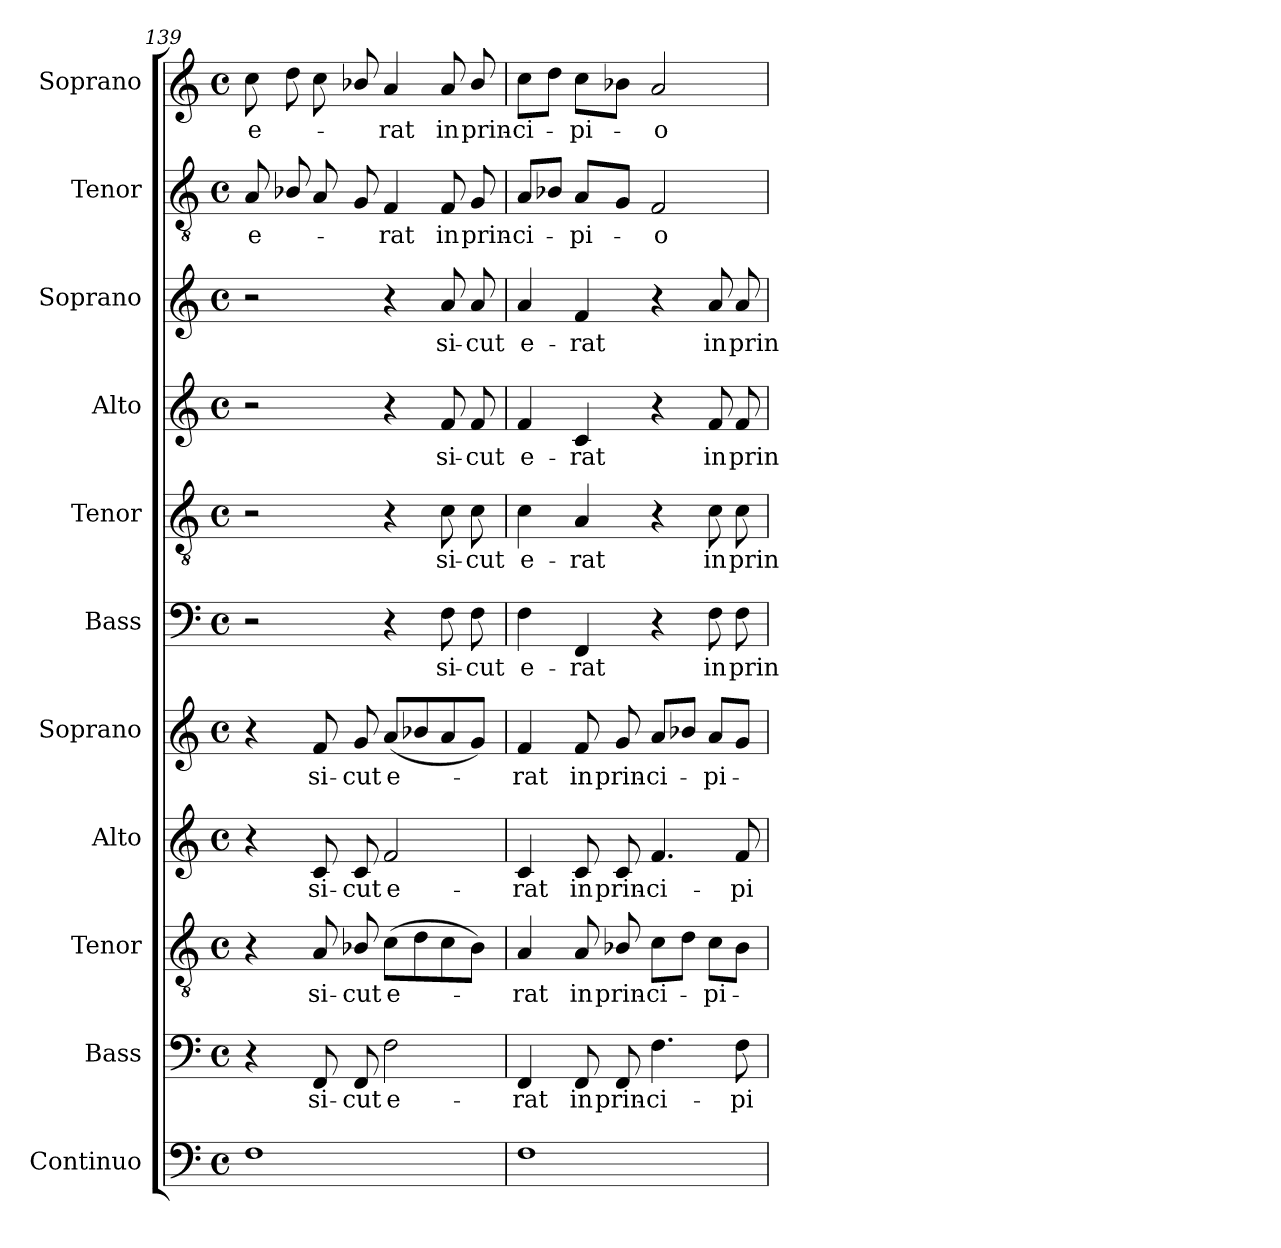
**kern	**kern	**text	**kern	**text	**kern	**text	**kern	**text	**kern	**text	**kern	**text	**kern	**text	**kern	**text	**kern	**text	**kern	**text
*part11	*part10	*part10	*part9	*part9	*part8	*part8	*part7	*part7	*part6	*part6	*part5	*part5	*part4	*part4	*part3	*part3	*part2	*part2	*part1	*part1
*staff11	*staff10	*staff10	*staff9	*staff9	*staff8	*staff8	*staff7	*staff7	*staff6	*staff6	*staff5	*staff5	*staff4	*staff4	*staff3	*staff3	*staff2	*staff2	*staff1	*staff1
*I"Continuo	*I"Bass	*	*I"Tenor	*	*I"Alto	*	*I"Soprano	*	*I"Bass	*	*I"Tenor	*	*I"Alto	*	*I"Soprano	*	*I"Tenor	*	*I"Soprano	*
*I'Cont.	*I'B.	*	*I'T.	*	*I'A.	*	*I'S.	*	*I'B.	*	*I'T.	*	*I'A.	*	*I'S.	*	*I'T.	*	*I'S.	*
*clefF4	*clefF4	*	*clefGv2	*	*clefG2	*	*clefG2	*	*clefF4	*	*clefGv2	*	*clefG2	*	*clefG2	*	*clefGv2	*	*clefG2	*
*	*	*	*ITrd7c12	*	*	*	*	*	*	*	*ITrd7c12	*	*	*	*	*	*ITrd7c12	*	*	*
*k[]	*k[]	*	*k[]	*	*k[]	*	*k[]	*	*k[]	*	*k[]	*	*k[]	*	*k[]	*	*k[]	*	*k[]	*
*C:	*C:	*	*C:	*	*C:	*	*C:	*	*C:	*	*C:	*	*C:	*	*C:	*	*C:	*	*C:	*
*M4/4	*M4/4	*	*M4/4	*	*M4/4	*	*M4/4	*	*M4/4	*	*M4/4	*	*M4/4	*	*M4/4	*	*M4/4	*	*M4/4	*
*met(c)	*met(c)	*	*met(c)	*	*met(c)	*	*met(c)	*	*met(c)	*	*met(c)	*	*met(c)	*	*met(c)	*	*met(c)	*	*met(c)	*
=139	=139	=139	=139	=139	=139	=139	=139	=139	=139	=139	=139	=139	=139	=139	=139	=139	=139	=139	=139	=139
!	!	!	!	!	!	!	!	!	!	!	!	!	!	!	!	!	!	!LO:LY:b:color=#000000	!	!
!	!	!	!	!	!	!	!	!	!	!	!	!	!	!	!	!	!	!	!	!LO:LY:b:color=#000000
1Fi	4r	.	4r	.	4r	.	4r	.	2r	.	2r	.	2r	.	2r	.	8AAi/	e-	8cci\	e-
.	.	.	.	.	.	.	.	.	.	.	.	.	.	.	.	.	8BB-Xi/	.	8ddi\	.
!	!	!LO:LY:b:color=#000000	!	!	!	!	!	!	!	!	!	!	!	!	!	!	!	!	!	!
!	!	!	!	!LO:LY:b:color=#000000	!	!	!	!	!	!	!	!	!	!	!	!	!	!	!	!
!	!	!	!	!	!	!LO:LY:b:color=#000000	!	!	!	!	!	!	!	!	!	!	!	!	!	!
!	!	!	!	!	!	!	!	!LO:LY:b:color=#000000	!	!	!	!	!	!	!	!	!	!	!	!
.	8FFi/	si-	8AAi/	si-	8ci/	si-	8fi/	si-	.	.	.	.	.	.	.	.	8AAi/	.	8cci\	.
!	!	!LO:LY:b:color=#000000	!	!	!	!	!	!	!	!	!	!	!	!	!	!	!	!	!	!
!	!	!	!	!LO:LY:b:color=#000000	!	!	!	!	!	!	!	!	!	!	!	!	!	!	!	!
!	!	!	!	!	!	!LO:LY:b:color=#000000	!	!	!	!	!	!	!	!	!	!	!	!	!	!
!	!	!	!	!	!	!	!	!LO:LY:b:color=#000000	!	!	!	!	!	!	!	!	!	!	!	!
.	8FFi/	-cut	8BB-i/	-cut	8ci/	-cut	8gi/	-cut	.	.	.	.	.	.	.	.	8GGi/	.	8b-i/	.
!	!	!LO:LY:b:color=#000000	!	!	!	!	!	!	!	!	!	!	!	!	!	!	!	!	!	!
!	!	!	!	!LO:LY:b:color=#000000	!	!	!	!	!	!	!	!	!	!	!	!	!	!	!	!
!	!	!	!	!	!	!LO:LY:b:color=#000000	!	!	!	!	!	!	!	!	!	!	!	!	!	!
!	!	!	!	!	!	!	!	!LO:LY:b:color=#000000	!	!	!	!	!	!	!	!	!	!	!	!
!	!	!	!	!	!	!	!	!	!	!	!	!	!	!	!	!	!	!LO:LY:b:color=#000000	!	!
!	!	!	!	!	!	!	!	!	!	!	!	!	!	!	!	!	!	!	!	!LO:LY:b:color=#000000
.	2Fi\	e-	(8Ci\L	e-	2fi/	e-	(8ai/L	e-	4r	.	4r	.	4r	.	4r	.	4FFi/	-rat	4ai/	-rat
.	.	.	8Di\	.	.	.	8b-Xi/	.	.	.	.	.	.	.	.	.	.	.	.	.
!	!	!	!	!	!	!	!	!	!	!LO:LY:b:color=#000000	!	!	!	!	!	!	!	!	!	!
!	!	!	!	!	!	!	!	!	!	!	!	!LO:LY:b:color=#000000	!	!	!	!	!	!	!	!
!	!	!	!	!	!	!	!	!	!	!	!	!	!	!LO:LY:b:color=#000000	!	!	!	!	!	!
!	!	!	!	!	!	!	!	!	!	!	!	!	!	!	!	!LO:LY:b:color=#000000	!	!	!	!
!	!	!	!	!	!	!	!	!	!	!	!	!	!	!	!	!	!	!LO:LY:b:color=#000000	!	!
!	!	!	!	!	!	!	!	!	!	!	!	!	!	!	!	!	!	!	!	!LO:LY:b:color=#000000
.	.	.	8Ci\	.	.	.	8ai/	.	8Fi\	si-	8Ci\	si-	8fi/	si-	8ai/	si-	8FFi/	in	8ai/	in
!	!	!	!	!	!	!	!	!	!	!LO:LY:b:color=#000000	!	!	!	!	!	!	!	!	!	!
!	!	!	!	!	!	!	!	!	!	!	!	!LO:LY:b:color=#000000	!	!	!	!	!	!	!	!
!	!	!	!	!	!	!	!	!	!	!	!	!	!	!LO:LY:b:color=#000000	!	!	!	!	!	!
!	!	!	!	!	!	!	!	!	!	!	!	!	!	!	!	!LO:LY:b:color=#000000	!	!	!	!
!	!	!	!	!	!	!	!	!	!	!	!	!	!	!	!	!	!	!LO:LY:b:color=#000000	!	!
!	!	!	!	!	!	!	!	!	!	!	!	!	!	!	!	!	!	!	!	!LO:LY:b:color=#000000
.	.	.	8BB-i\J)	.	.	.	8gi/J)	.	8Fi\	-cut	8Ci\	-cut	8fi/	-cut	8ai/	-cut	8GGi/	prin-	8b-i/	prin-
!!LO:PB:g=z
=140	=140	=140	=140	=140	=140	=140	=140	=140	=140	=140	=140	=140	=140	=140	=140	=140	=140	=140	=140	=140
!	!	!LO:LY:b:color=#000000	!	!	!	!	!	!	!	!	!	!	!	!	!	!	!	!	!	!
!	!	!	!	!LO:LY:b:color=#000000	!	!	!	!	!	!	!	!	!	!	!	!	!	!	!	!
!	!	!	!	!	!	!LO:LY:b:color=#000000	!	!	!	!	!	!	!	!	!	!	!	!	!	!
!	!	!	!	!	!	!	!	!LO:LY:b:color=#000000	!	!	!	!	!	!	!	!	!	!	!	!
!	!	!	!	!	!	!	!	!	!	!LO:LY:b:color=#000000	!	!	!	!	!	!	!	!	!	!
!	!	!	!	!	!	!	!	!	!	!	!	!LO:LY:b:color=#000000	!	!	!	!	!	!	!	!
!	!	!	!	!	!	!	!	!	!	!	!	!	!	!LO:LY:b:color=#000000	!	!	!	!	!	!
!	!	!	!	!	!	!	!	!	!	!	!	!	!	!	!	!LO:LY:b:color=#000000	!	!	!	!
!	!	!	!	!	!	!	!	!	!	!	!	!	!	!	!	!	!	!LO:LY:b:color=#000000	!	!
!	!	!	!	!	!	!	!	!	!	!	!	!	!	!	!	!	!	!	!	!LO:LY:b:color=#000000
1Fi	4FFi/	-rat	4AAi/	-rat	4ci/	-rat	4fi/	-rat	4Fi\	e-	4Ci\	e-	4fi/	e-	4ai/	e-	8AAi/L	-ci-	8cci\L	-ci-
.	.	.	.	.	.	.	.	.	.	.	.	.	.	.	.	.	8BB-Xi/J	.	8ddi\J	.
!	!	!LO:LY:b:color=#000000	!	!	!	!	!	!	!	!	!	!	!	!	!	!	!	!	!	!
!	!	!	!	!LO:LY:b:color=#000000	!	!	!	!	!	!	!	!	!	!	!	!	!	!	!	!
!	!	!	!	!	!	!LO:LY:b:color=#000000	!	!	!	!	!	!	!	!	!	!	!	!	!	!
!	!	!	!	!	!	!	!	!LO:LY:b:color=#000000	!	!	!	!	!	!	!	!	!	!	!	!
!	!	!	!	!	!	!	!	!	!	!LO:LY:b:color=#000000	!	!	!	!	!	!	!	!	!	!
!	!	!	!	!	!	!	!	!	!	!	!	!LO:LY:b:color=#000000	!	!	!	!	!	!	!	!
!	!	!	!	!	!	!	!	!	!	!	!	!	!	!LO:LY:b:color=#000000	!	!	!	!	!	!
!	!	!	!	!	!	!	!	!	!	!	!	!	!	!	!	!LO:LY:b:color=#000000	!	!	!	!
!	!	!	!	!	!	!	!	!	!	!	!	!	!	!	!	!	!	!LO:LY:b:color=#000000	!	!
!	!	!	!	!	!	!	!	!	!	!	!	!	!	!	!	!	!	!	!	!LO:LY:b:color=#000000
.	8FFi/	in	8AAi/	in	8ci/	in	8fi/	in	4FFi/	-rat	4AAi/	-rat	4ci/	-rat	4fi/	-rat	8AAi/L	-pi-	8cci\L	-pi-
!	!	!LO:LY:b:color=#000000	!	!	!	!	!	!	!	!	!	!	!	!	!	!	!	!	!	!
!	!	!	!	!LO:LY:b:color=#000000	!	!	!	!	!	!	!	!	!	!	!	!	!	!	!	!
!	!	!	!	!	!	!LO:LY:b:color=#000000	!	!	!	!	!	!	!	!	!	!	!	!	!	!
!	!	!	!	!	!	!	!	!LO:LY:b:color=#000000	!	!	!	!	!	!	!	!	!	!	!	!
.	8FFi/	prin-	8BB-i/	prin-	8ci/	prin-	8gi/	prin-	.	.	.	.	.	.	.	.	8GGi/J	.	8b-i\J	.
!	!	!LO:LY:b:color=#000000	!	!	!	!	!	!	!	!	!	!	!	!	!	!	!	!	!	!
!	!	!	!	!LO:LY:b:color=#000000	!	!	!	!	!	!	!	!	!	!	!	!	!	!	!	!
!	!	!	!	!	!	!LO:LY:b:color=#000000	!	!	!	!	!	!	!	!	!	!	!	!	!	!
!	!	!	!	!	!	!	!	!LO:LY:b:color=#000000	!	!	!	!	!	!	!	!	!	!	!	!
!	!	!	!	!	!	!	!	!	!	!	!	!	!	!	!	!	!	!LO:LY:b:color=#000000	!	!
!	!	!	!	!	!	!	!	!	!	!	!	!	!	!	!	!	!	!	!	!LO:LY:b:color=#000000
.	4.Fi\	-ci-	8Ci\L	-ci-	4.fi/	-ci-	8ai/L	-ci-	4r	.	4r	.	4r	.	4r	.	2FFi/	-o	2ai/	-o
.	.	.	8Di\J	.	.	.	8b-Xi/J	.	.	.	.	.	.	.	.	.	.	.	.	.
!	!	!	!	!LO:LY:b:color=#000000	!	!	!	!	!	!	!	!	!	!	!	!	!	!	!	!
!	!	!	!	!	!	!	!	!LO:LY:b:color=#000000	!	!	!	!	!	!	!	!	!	!	!	!
!	!	!	!	!	!	!	!	!	!	!LO:LY:b:color=#000000	!	!	!	!	!	!	!	!	!	!
!	!	!	!	!	!	!	!	!	!	!	!	!LO:LY:b:color=#000000	!	!	!	!	!	!	!	!
!	!	!	!	!	!	!	!	!	!	!	!	!	!	!LO:LY:b:color=#000000	!	!	!	!	!	!
!	!	!	!	!	!	!	!	!	!	!	!	!	!	!	!	!LO:LY:b:color=#000000	!	!	!	!
.	.	.	8Ci\L	-pi-	.	.	8ai/L	-pi-	8Fi\	in	8Ci\	in	8fi/	in	8ai/	in	.	.	.	.
!	!	!LO:LY:b:color=#000000	!	!	!	!	!	!	!	!	!	!	!	!	!	!	!	!	!	!
!	!	!	!	!	!	!LO:LY:b:color=#000000	!	!	!	!	!	!	!	!	!	!	!	!	!	!
!	!	!	!	!	!	!	!	!	!	!LO:LY:b:color=#000000	!	!	!	!	!	!	!	!	!	!
!	!	!	!	!	!	!	!	!	!	!	!	!LO:LY:b:color=#000000	!	!	!	!	!	!	!	!
!	!	!	!	!	!	!	!	!	!	!	!	!	!	!LO:LY:b:color=#000000	!	!	!	!	!	!
!	!	!	!	!	!	!	!	!	!	!	!	!	!	!	!	!LO:LY:b:color=#000000	!	!	!	!
.	8Fi\	-pi-	8BB-i\J	.	8fi/	-pi-	8gi/J	.	8Fi\	prin-	8Ci\	prin-	8fi/	prin-	8ai/	prin-	.	.	.	.
=	=	=	=	=	=	=	=	=	=	=	=	=	=	=	=	=	=	=	=	=
*-	*-	*-	*-	*-	*-	*-	*-	*-	*-	*-	*-	*-	*-	*-	*-	*-	*-	*-	*-	*-
